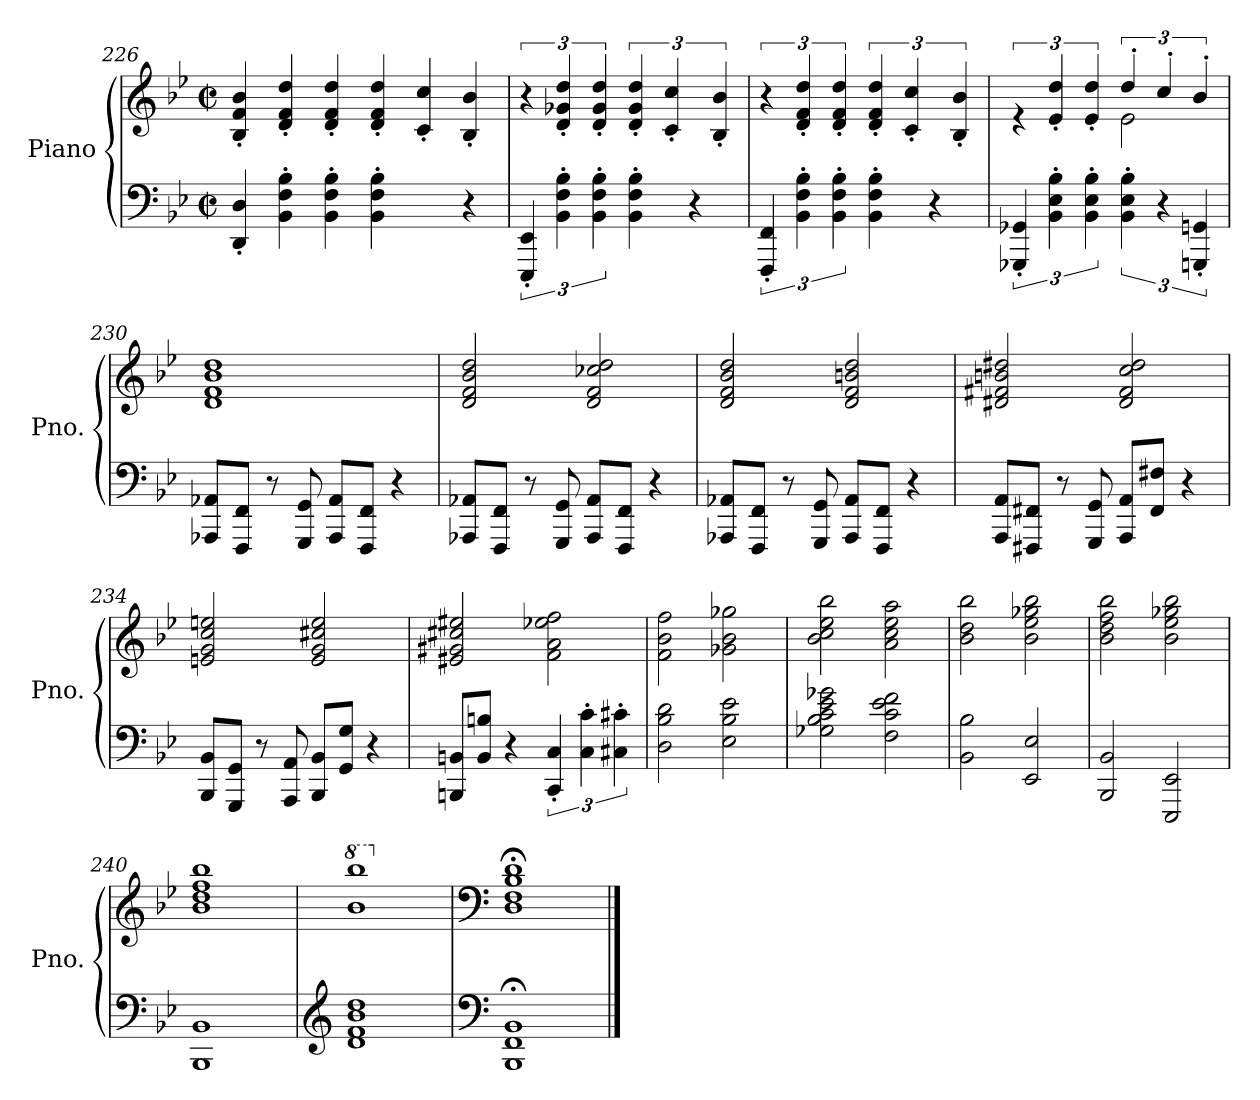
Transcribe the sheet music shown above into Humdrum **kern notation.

**kern	**kern
*part1	*part1
*staff2	*staff1
*I"Piano	*
*I'Pno.	*
*clefF4	*clefG2
*k[b-e-]	*k[b-e-]
*M2/2	*M2/2
*met(c|)	*met(c|)
=226	=226
4DD/' 4D/'	4B-/' 4f/' 4b-/'
4BB-\' 4F\' 4B-\'	4d/' 4f/' 4dd/'
4BB-\' 4F\' 4B-\'	4d/' 4f/' 4dd/'
4BB-\' 4F\' 4B-\'	4d/' 4f/' 4dd/'
4ryy	4c/' 4cc/'
4r	4B-/' 4b-/'
=227	=227
*	*MM245
6EEE-/' 6EE-/'	6r
6BB-\' 6F\' 6B-\'	6d/' 6g-X/' 6dd/'
6BB-\' 6F\' 6B-\'	6d/' 6g-/' 6dd/'
4BB-\' 4F\' 4B-\'	6d/' 6g-/' 6dd/'
.	6c/' 6cc/'
4r	.
.	6B-/' 6b-/'
=228	=228
6FFF/' 6FF/'	6r
6BB-\' 6F\' 6B-\'	6d/' 6f/' 6dd/'
6BB-\' 6F\' 6B-\'	6d/' 6f/' 6dd/'
4BB-\' 4F\' 4B-\'	6d/' 6f/' 6dd/'
.	6c/' 6cc/'
4r	.
.	6B-/' 6b-/'
!!LO:LB:g=z
=229	=229
*	*^
6GGG-X/' 6GG-X/'	6re	2ryy
6BB-\' 6E-\' 6B-\'	6e-/' 6dd/'	.
6BB-\' 6E-\' 6B-\'	6e-/' 6dd/'	.
6BB-\' 6E-\' 6B-\'	6dd'/	2e-\
6r	6cc'/	.
6GGGn/' 6GGn/'	6b-'/	.
*	*v	*v
=230	=230
8AAA-X/ 8AA-X/L	1d 1f 1b- 1dd
8FFF/ 8FF/J	.
8r	.
8GGG/ 8GG/	.
8AAA-/ 8AA-/L	.
8FFF/ 8FF/J	.
4r	.
=231	=231
8AAA-X/ 8AA-X/L	2d/ 2f/ 2b-/ 2dd/
8FFF/ 8FF/J	.
8r	.
8GGG/ 8GG/	.
8AAA-/ 8AA-/L	2d/ 2f/ 2cc-X/ 2dd/
8FFF/ 8FF/J	.
4r	.
=232	=232
8AAA-X/ 8AA-X/L	2d/ 2f/ 2b-/ 2dd/
8FFF/ 8FF/J	.
8r	.
8GGG/ 8GG/	.
8AAA-/ 8AA-/L	2d/ 2f/ 2bn/ 2dd/
8FFF/ 8FF/J	.
4r	.
=233	=233
8AAA/ 8AA/L	2d#X/ 2f#X/ 2bn/ 2dd#X/
8FFF#X/ 8FF#X/J	.
8r	.
8GGG/ 8GG/	.
8AAA/ 8AA/L	2d#/ 2f#/ 2cc/ 2dd#/
8FF#/ 8F#X/J	.
4r	.
=234	=234
8BBB-/ 8BB-/L	2en/ 2g/ 2cc/ 2een/
8GGG/ 8GG/J	.
8r	.
8AAA/ 8AA/	.
8BBB-/ 8BB-/L	2e/ 2g/ 2cc#X/ 2ee/
8GG/ 8G/J	.
4r	.
!!LO:LB:g=z
=235	=235
8BBBn/ 8BBn/L	2e#X/ 2g#X/ 2cc#X/ 2ee#X/
8BB/ 8Bn/J	.
4r	.
6CC/' 6C/'	2f\ 2a\ 2ee-X\ 2ff\
6C\' 6c\'	.
6C#X\' 6c#X\'	.
=236	=236
2D\ 2B-\ 2d\	2f\ 2b-\ 2ff\
2E-\ 2B-\ 2e-\	2g-X\ 2b-\ 2gg-X\
=237	=237
2G-X\ 2B-\ 2c\ 2e-\ 2g-X\	2b-\ 2cc\ 2ee-\ 2bb-\
2F\ 2c\ 2e-\ 2f\	2a\ 2cc\ 2ee-\ 2aa\
=238	=238
2BB-\ 2B-\	2b-\ 2dd\ 2bb-\
2EE-/ 2E-/	2b-\ 2ee-\ 2gg-X\ 2bb-\
=239	=239
2BBB-/ 2BB-/	2b-\ 2dd\ 2ff\ 2bb-\
2EEE-/ 2EE-/	2b-\ 2ee-\ 2gg-X\ 2bb-\
=240	=240
1BBB- 1BB-	1b- 1dd 1ff 1bb-
=241	=241
*clefG2	*
*	*8va
1d 1f 1b- 1dd	1bb- 1bbb-
=242	=242
*clefF4	*clefF4
*	*X8va
*	*MM90
1BBB-; 1FF; 1BB-;	1D;< 1F;< 1B-;< 1d;<
==	==
*-	*-
